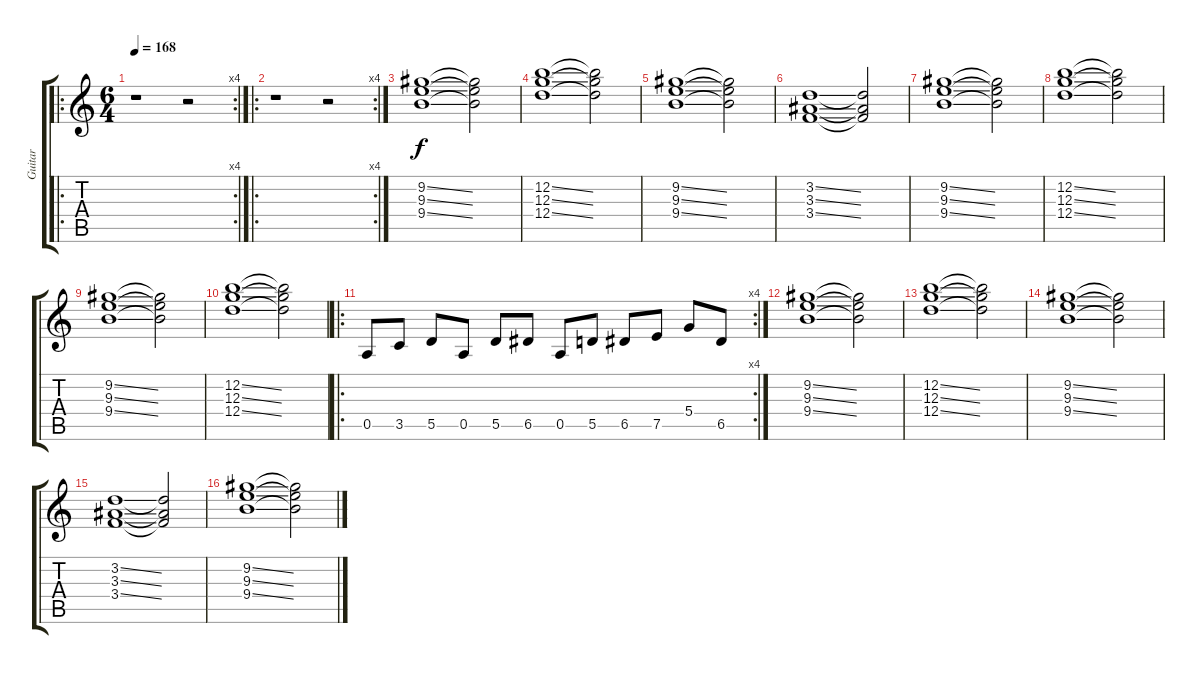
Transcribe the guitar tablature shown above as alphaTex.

\track ("Guitar" "Guitar") {instrument distortionguitar}
\staff {score tabs}
\tuning (E4 B3 G3 D3 A2 E2) {hide}
\ro
\rc 4
\ts (6 4)
\tempo 168
\clef g2
\ks c
r.1{dy f instrument distortionguitar} r.2 |
\ro
\rc 4
r.1 r.2 |
(9.2{ss} 9.3{ss} 9.4{ss}).1 (9.2{t} 9.3{t} 9.4{t}).2 |
(12.2{ss} 12.3{ss} 12.4{ss}).1 (12.2{t} 12.3{t} 12.4{t}).2 |
(9.2{ss} 9.3{ss} 9.4{ss}).1 (9.2{t} 9.3{t} 9.4{t}).2 |
(3.2{ss} 3.3{ss} 3.4{ss}).1 (3.2{t} 3.3{t} 3.4{t}).2 |
(9.2{ss} 9.3{ss} 9.4{ss}).1 (9.2{t} 9.3{t} 9.4{t}).2 |
(12.2{ss} 12.3{ss} 12.4{ss}).1 (12.2{t} 12.3{t} 12.4{t}).2 |
(9.2{ss} 9.3{ss} 9.4{ss}).1 (9.2{t} 9.3{t} 9.4{t}).2 |
(12.2{ss} 12.3{ss} 12.4{ss}).1 (12.2{t} 12.3{t} 12.4{t}).2 |
\ro
\rc 4
0.5.8 3.5.8 5.5.8 0.5.8 5.5.8 6.5.8 0.5.8 5.5.8 6.5.8 7.5.8 5.4.8 6.5.8 |
(9.2{ss} 9.3{ss} 9.4{ss}).1 (9.2{t} 9.3{t} 9.4{t}).2 |
(12.2{ss} 12.3{ss} 12.4{ss}).1 (12.2{t} 12.3{t} 12.4{t}).2 |
(9.2{ss} 9.3{ss} 9.4{ss}).1 (9.2{t} 9.3{t} 9.4{t}).2 |
(3.2{ss} 3.3{ss} 3.4{ss}).1 (3.2{t} 3.3{t} 3.4{t}).2 |
(9.2{ss} 9.3{ss} 9.4{ss}).1 (9.2{t} 9.3{t} 9.4{t}).2
